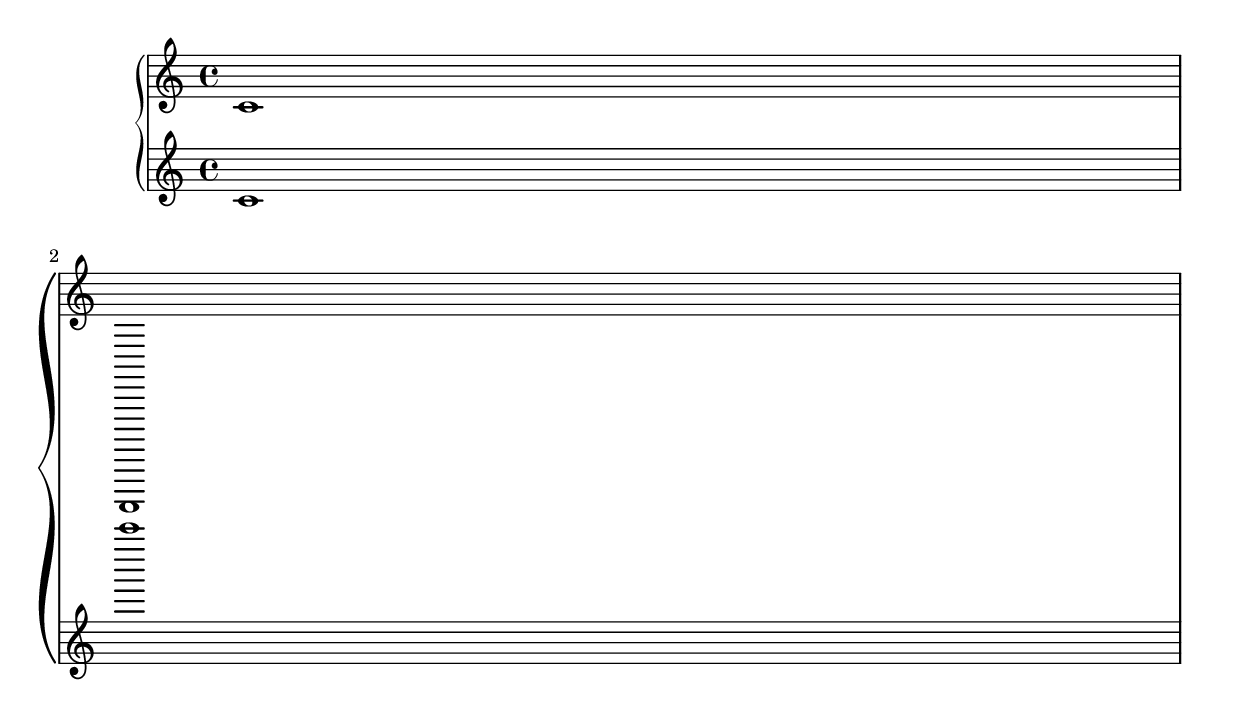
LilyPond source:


\version "1.0.14";

\score {
\notes <
	\type GrandStaff < {
	   \property GrandStaff . maxVerticalAlign = "60."
	   \property GrandStaff . minVerticalAlign = "35."

	   c'1 \break  c'''''1 
	}
	    { c'1 \break c,,,,1}
	>

>

\paper{}

}
